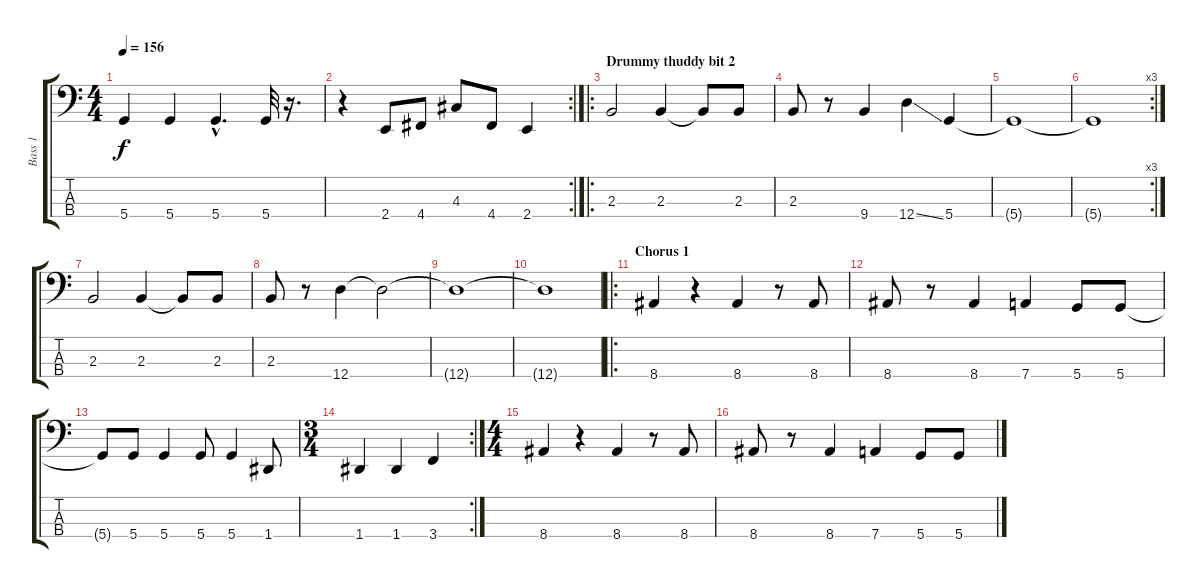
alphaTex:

\track ("Bass 1" "Bass 1") {instrument electricbassfinger}
\staff {score tabs}
\tuning (G2 D2 A1 D1) {hide}
\ts (4 4)
\tempo 156
\clef f4
\ks c
5.4.4{dy f} 5.4.4 5.4{hac}.4{d} 5.4.32 r.16{d} |
\rc 2
r.4 2.4.8 4.4.8 4.3.8 4.4.8 2.4.4 |
\ro
\section ("" "Drummy thuddy bit 2")
2.3.2 2.3.4 2.3{t}.8 2.3.8 |
2.3.8 r.8 9.4.4 12.4{ss}.4 5.4.4 |
5.4{t}.1 |
\rc 3
5.4{t}.1 |
2.3.2 2.3.4 2.3{t}.8 2.3.8 |
2.3.8 r.8 12.4.4 12.4{t}.2 |
12.4{t}.1 |
12.4{t}.1 |
\ro
\section ("" "Chorus 1")
8.4.4 r.4 8.4.4 r.8 8.4.8 |
8.4.8 r.8 8.4.4 7.4.4 5.4.8 5.4.8 |
5.4{t}.8 5.4.8 5.4.4 5.4.8 5.4.4 1.4.8 |
\rc 2
\ts (3 4)
1.4.4 1.4.4 3.4.4 |
\ts (4 4)
8.4.4 r.4 8.4.4 r.8 8.4.8 |
8.4.8 r.8 8.4.4 7.4.4 5.4.8 5.4.8
